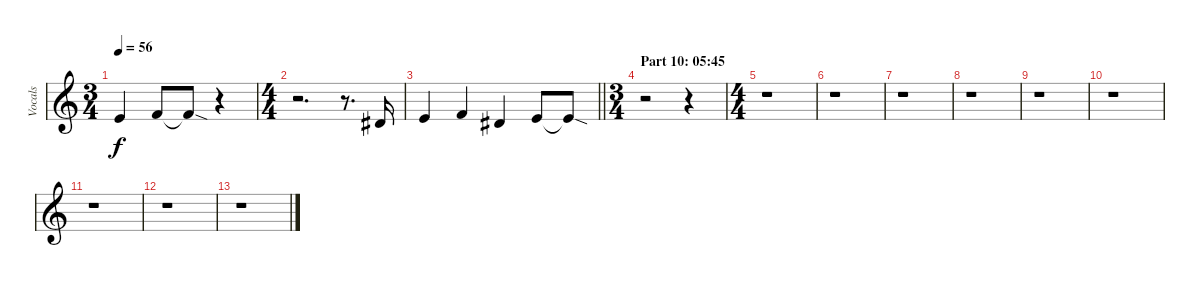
\track ("Vocals" "Vocals") {instrument lead2sawtooth}
\staff {score}
\tuning (D4 A3 F3 C3 G2 D2) {hide}
\ts (3 4)
\tempo 56
\clef g2
\ks c
7.2.4{dy f} 8.2.8 8.2{sod t}.8 r.4 |
\ts (4 4)
r.2{d} r.8{d} 6.2.16 |
\barLineRight lightlight
7.2.4 8.2.4 6.2.4 7.2.8 7.2{sod t}.8 |
\ts (3 4)
\section ("" "Part 10: 05:45")
r.2 r.4 |
\ts (4 4)
r.1 |
r.1 |
r.1 |
r.1 |
r.1 |
r.1 |
r.1 |
r.1 |
r.1
